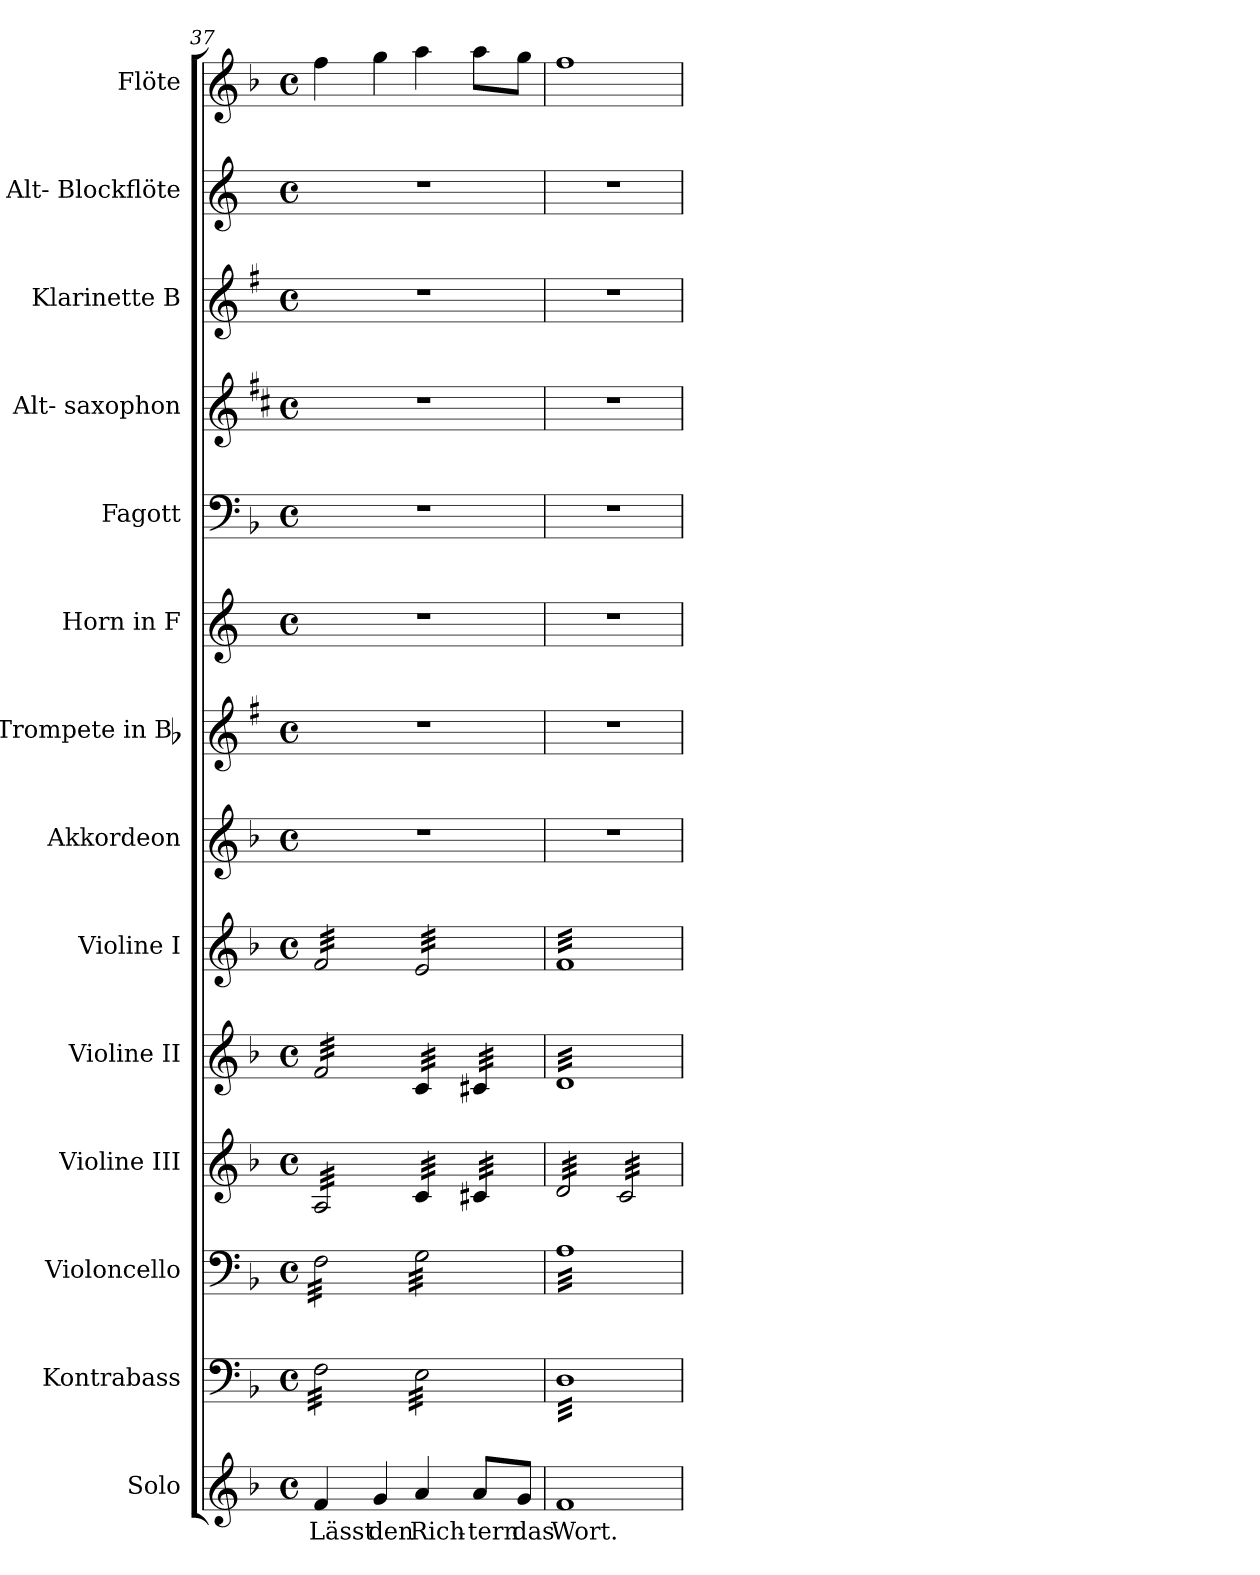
**kern	**text	**kern	**kern	**kern	**kern	**kern	**kern	**kern	**kern	**kern	**kern	**kern	**kern	**kern
*part14	*part14	*part13	*part12	*part11	*part10	*part9	*part8	*part7	*part6	*part5	*part4	*part3	*part2	*part1
*staff14	*staff14	*staff13	*staff12	*staff11	*staff10	*staff9	*staff8	*staff7	*staff6	*staff5	*staff4	*staff3	*staff2	*staff1
*I"Solo	*	*I"Kontrabass	*I"Violoncello	*I"Violine III	*I"Violine II	*I"Violine I	*I"Akkordeon	*I"Trompete in Bb	*I"Horn in F	*I"Fagott	*I"Alt- saxophon	*I"Klarinette B	*I"Alt- Blockflöte	*I"Flöte
*I'Solo	*	*I'Kb.	*I'Vc.	*I'Vln. III	*I'Vln. II	*I'Vln. I	*I'Akk.	*I'Tpt.	*I'Hn.	*I'Fgt.	*I'ASax.	*I'Kl.	*I'ABfl.	*I'Fl.
*clefG2	*	*clefF4	*clefF4	*clefG2	*clefG2	*clefG2	*clefG2	*clefG2	*clefG2	*clefF4	*clefG2	*clefG2	*clefG2	*clefG2
*	*	*ITrd7c12	*	*	*	*	*	*ITrd1c2	*ITrd4c7	*	*ITrd5c9	*ITrd1c2	*ITrd-3c-5	*
*k[b-]	*	*k[b-]	*k[b-]	*k[b-]	*k[b-]	*k[b-]	*k[b-]	*k[b-]	*k[b-]	*k[b-]	*k[b-]	*k[b-]	*k[b-]	*k[b-]
*d:	*	*d:	*d:	*d:	*d:	*d:	*d:	*d:	*d:	*d:	*d:	*d:	*d:	*d:
*M4/4	*	*M4/4	*M4/4	*M4/4	*M4/4	*M4/4	*M4/4	*M4/4	*M4/4	*M4/4	*M4/4	*M4/4	*M4/4	*M4/4
*met(c)	*	*met(c)	*met(c)	*met(c)	*met(c)	*met(c)	*met(c)	*met(c)	*met(c)	*met(c)	*met(c)	*met(c)	*met(c)	*met(c)
=37	=37	=37	=37	=37	=37	=37	=37	=37	=37	=37	=37	=37	=37	=37
!	!LO:LY:b:color=#000000	!	!	!	!	!	!	!	!	!	!	!	!	!
*	*	*tremolo	*	*	*	*	*	*	*	*	*	*	*	*
*	*	*	*tremolo	*	*	*	*	*	*	*	*	*	*	*
*	*	*	*	*tremolo	*	*	*	*	*	*	*	*	*	*
*	*	*	*	*	*tremolo	*	*	*	*	*	*	*	*	*
*	*	*	*	*	*	*tremolo	*	*	*	*	*	*	*	*
4fi/	Lässt	32FFi\LLL	32Fi\LLL	32Ai/LLL	32fi/LLL	32fi/LLL	1r	1r	1r	1r	1r	1r	1r	4ffi\
.	.	32FFi\	32Fi\	32Ai/	32fi/	32fi/	.	.	.	.	.	.	.	.
.	.	32FFi\	32Fi\	32Ai/	32fi/	32fi/	.	.	.	.	.	.	.	.
.	.	32FFi\	32Fi\	32Ai/	32fi/	32fi/	.	.	.	.	.	.	.	.
.	.	32FFi\	32Fi\	32Ai/	32fi/	32fi/	.	.	.	.	.	.	.	.
.	.	32FFi\	32Fi\	32Ai/	32fi/	32fi/	.	.	.	.	.	.	.	.
.	.	32FFi\	32Fi\	32Ai/	32fi/	32fi/	.	.	.	.	.	.	.	.
.	.	32FFi\	32Fi\	32Ai/	32fi/	32fi/	.	.	.	.	.	.	.	.
!	!LO:LY:b:color=#000000	!	!	!	!	!	!	!	!	!	!	!	!	!
4gi/	den	32FFi\	32Fi\	32Ai/	32fi/	32fi/	.	.	.	.	.	.	.	4ggi\
.	.	32FFi\	32Fi\	32Ai/	32fi/	32fi/	.	.	.	.	.	.	.	.
.	.	32FFi\	32Fi\	32Ai/	32fi/	32fi/	.	.	.	.	.	.	.	.
.	.	32FFi\	32Fi\	32Ai/	32fi/	32fi/	.	.	.	.	.	.	.	.
.	.	32FFi\	32Fi\	32Ai/	32fi/	32fi/	.	.	.	.	.	.	.	.
.	.	32FFi\	32Fi\	32Ai/	32fi/	32fi/	.	.	.	.	.	.	.	.
.	.	32FFi\	32Fi\	32Ai/	32fi/	32fi/	.	.	.	.	.	.	.	.
.	.	32FFi\JJJ	32Fi\JJJ	32Ai/JJJ	32fi/JJJ	32fi/JJJ	.	.	.	.	.	.	.	.
!	!LO:LY:b:color=#000000	!	!	!	!	!	!	!	!	!	!	!	!	!
4ai/	Rich-	32EEi\LLL	32Gi\LLL	32ci/LLL	32ci/LLL	32ei/LLL	.	.	.	.	.	.	.	4aai\
.	.	32EEi\	32Gi\	32ci/	32ci/	32ei/	.	.	.	.	.	.	.	.
.	.	32EEi\	32Gi\	32ci/	32ci/	32ei/	.	.	.	.	.	.	.	.
.	.	32EEi\	32Gi\	32ci/	32ci/	32ei/	.	.	.	.	.	.	.	.
.	.	32EEi\	32Gi\	32ci/	32ci/	32ei/	.	.	.	.	.	.	.	.
.	.	32EEi\	32Gi\	32ci/	32ci/	32ei/	.	.	.	.	.	.	.	.
.	.	32EEi\	32Gi\	32ci/	32ci/	32ei/	.	.	.	.	.	.	.	.
.	.	32EEi\	32Gi\	32ci/JJJ	32ci/JJJ	32ei/	.	.	.	.	.	.	.	.
!	!LO:LY:b:color=#000000	!	!	!	!	!	!	!	!	!	!	!	!	!
8ai/L	-tern	32EEi\	32Gi\	32c#Xi/LLL	32c#Xi/LLL	32ei/	.	.	.	.	.	.	.	8aai\L
.	.	32EEi\	32Gi\	32c#Xi/	32c#Xi/	32ei/	.	.	.	.	.	.	.	.
.	.	32EEi\	32Gi\	32c#Xi/	32c#Xi/	32ei/	.	.	.	.	.	.	.	.
.	.	32EEi\	32Gi\	32c#Xi/	32c#Xi/	32ei/	.	.	.	.	.	.	.	.
!	!LO:LY:b:color=#000000	!	!	!	!	!	!	!	!	!	!	!	!	!
8gi/J	das	32EEi\	32Gi\	32c#Xi/	32c#Xi/	32ei/	.	.	.	.	.	.	.	8ggi\J
.	.	32EEi\	32Gi\	32c#Xi/	32c#Xi/	32ei/	.	.	.	.	.	.	.	.
.	.	32EEi\	32Gi\	32c#Xi/	32c#Xi/	32ei/	.	.	.	.	.	.	.	.
.	.	32EEi\JJJ	32Gi\JJJ	32c#Xi/JJJ	32c#Xi/JJJ	32ei/JJJ	.	.	.	.	.	.	.	.
=38	=38	=38	=38	=38	=38	=38	=38	=38	=38	=38	=38	=38	=38	=38
!	!LO:LY:b:color=#000000	!	!	!	!	!	!	!	!	!	!	!	!	!
1fi	Wort.	32DDiLLL	32AiLLL	32di/LLL	32diLLL	32fiLLL	1r	1r	1r	1r	1r	1r	1r	1ffi
.	.	32DDi	32Ai	32di/	32di	32fi	.	.	.	.	.	.	.	.
.	.	32DDi	32Ai	32di/	32di	32fi	.	.	.	.	.	.	.	.
.	.	32DDi	32Ai	32di/	32di	32fi	.	.	.	.	.	.	.	.
.	.	32DDi	32Ai	32di/	32di	32fi	.	.	.	.	.	.	.	.
.	.	32DDi	32Ai	32di/	32di	32fi	.	.	.	.	.	.	.	.
.	.	32DDi	32Ai	32di/	32di	32fi	.	.	.	.	.	.	.	.
.	.	32DDi	32Ai	32di/	32di	32fi	.	.	.	.	.	.	.	.
.	.	32DDi	32Ai	32di/	32di	32fi	.	.	.	.	.	.	.	.
.	.	32DDi	32Ai	32di/	32di	32fi	.	.	.	.	.	.	.	.
.	.	32DDi	32Ai	32di/	32di	32fi	.	.	.	.	.	.	.	.
.	.	32DDi	32Ai	32di/	32di	32fi	.	.	.	.	.	.	.	.
.	.	32DDi	32Ai	32di/	32di	32fi	.	.	.	.	.	.	.	.
.	.	32DDi	32Ai	32di/	32di	32fi	.	.	.	.	.	.	.	.
.	.	32DDi	32Ai	32di/	32di	32fi	.	.	.	.	.	.	.	.
.	.	32DDi	32Ai	32di/JJJ	32di	32fi	.	.	.	.	.	.	.	.
.	.	32DDi	32Ai	32ci/LLL	32di	32fi	.	.	.	.	.	.	.	.
.	.	32DDi	32Ai	32ci/	32di	32fi	.	.	.	.	.	.	.	.
.	.	32DDi	32Ai	32ci/	32di	32fi	.	.	.	.	.	.	.	.
.	.	32DDi	32Ai	32ci/	32di	32fi	.	.	.	.	.	.	.	.
.	.	32DDi	32Ai	32ci/	32di	32fi	.	.	.	.	.	.	.	.
.	.	32DDi	32Ai	32ci/	32di	32fi	.	.	.	.	.	.	.	.
.	.	32DDi	32Ai	32ci/	32di	32fi	.	.	.	.	.	.	.	.
.	.	32DDi	32Ai	32ci/	32di	32fi	.	.	.	.	.	.	.	.
.	.	32DDi	32Ai	32ci/	32di	32fi	.	.	.	.	.	.	.	.
.	.	32DDi	32Ai	32ci/	32di	32fi	.	.	.	.	.	.	.	.
.	.	32DDi	32Ai	32ci/	32di	32fi	.	.	.	.	.	.	.	.
.	.	32DDi	32Ai	32ci/	32di	32fi	.	.	.	.	.	.	.	.
.	.	32DDi	32Ai	32ci/	32di	32fi	.	.	.	.	.	.	.	.
.	.	32DDi	32Ai	32ci/	32di	32fi	.	.	.	.	.	.	.	.
.	.	32DDi	32Ai	32ci/	32di	32fi	.	.	.	.	.	.	.	.
.	.	32DDiJJJ	32AiJJJ	32ci/JJJ	32diJJJ	32fiJJJ	.	.	.	.	.	.	.	.
*	*	*	*	*	*	*Xtremolo	*	*	*	*	*	*	*	*
*	*	*	*	*	*Xtremolo	*	*	*	*	*	*	*	*	*
*	*	*	*	*Xtremolo	*	*	*	*	*	*	*	*	*	*
*	*	*	*Xtremolo	*	*	*	*	*	*	*	*	*	*	*
*	*	*Xtremolo	*	*	*	*	*	*	*	*	*	*	*	*
=	=	=	=	=	=	=	=	=	=	=	=	=	=	=
*-	*-	*-	*-	*-	*-	*-	*-	*-	*-	*-	*-	*-	*-	*-
